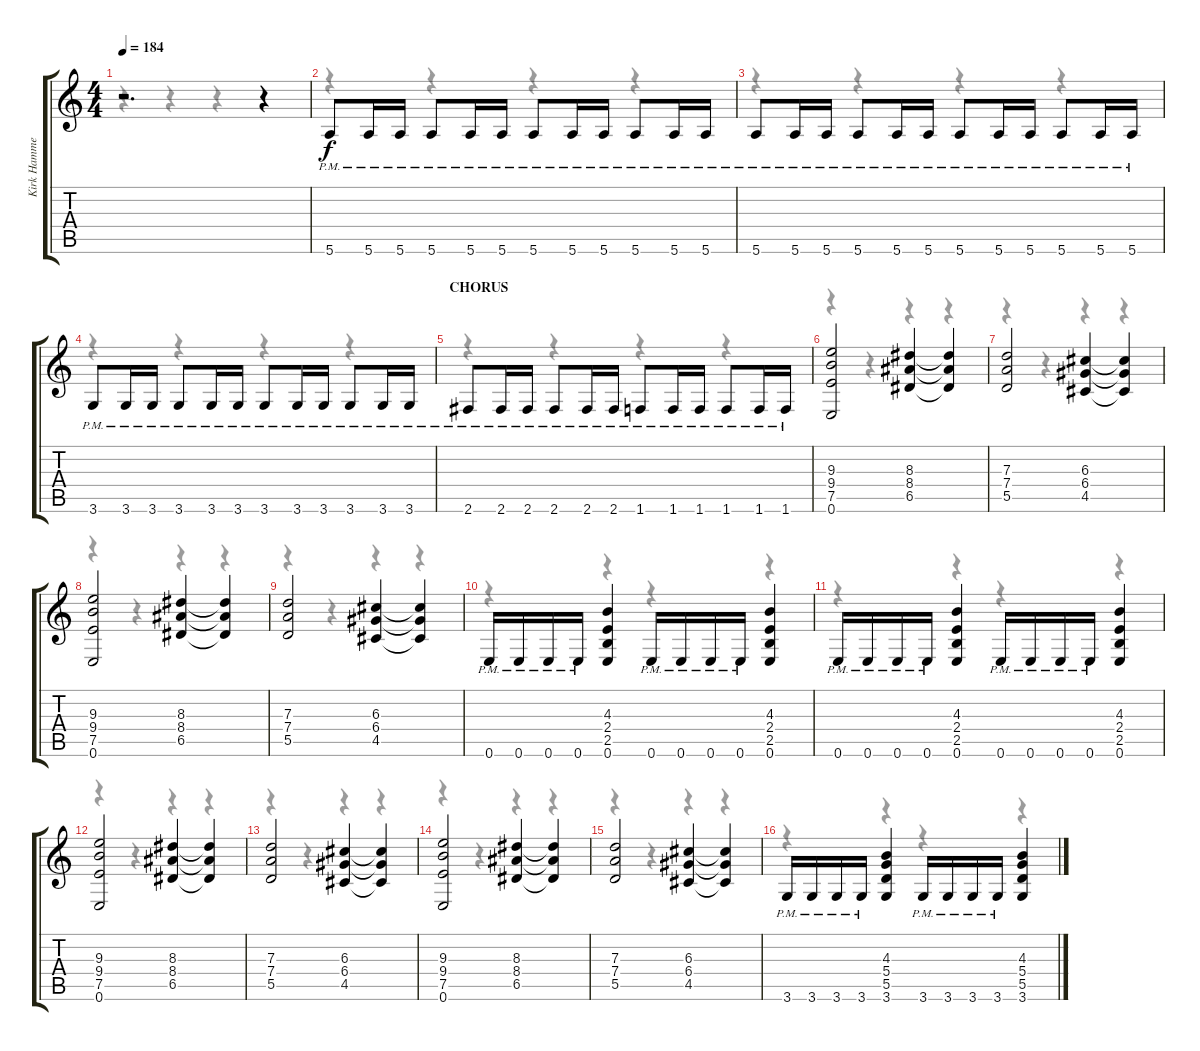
\track ("Kirk Hammett (Lead)" "Kirk Hamme") {instrument distortionguitar}
\staff {score tabs}
\tuning (E4 B3 G3 D3 A2 E2) {hide}
\voice
\ts (4 4)
\tempo 184
\clef g2
\ks c
r.2{d dy f} r.4 |
5.6{pm}.8 5.6{pm}.16 5.6{pm}.16 5.6{pm}.8 5.6{pm}.16 5.6{pm}.16 5.6{pm}.8 5.6{pm}.16 5.6{pm}.16 5.6{pm}.8 5.6{pm}.16 5.6{pm}.16 |
5.6{pm}.8 5.6{pm}.16 5.6{pm}.16 5.6{pm}.8 5.6{pm}.16 5.6{pm}.16 5.6{pm}.8 5.6{pm}.16 5.6{pm}.16 5.6{pm}.8 5.6{pm}.16 5.6{pm}.16 |
3.6{pm}.8 3.6{pm}.16 3.6{pm}.16 3.6{pm}.8 3.6{pm}.16 3.6{pm}.16 3.6{pm}.8 3.6{pm}.16 3.6{pm}.16 3.6{pm}.8 3.6{pm}.16 3.6{pm}.16 |
\section ("" "CHORUS")
2.6{pm}.8 2.6{pm}.16 2.6{pm}.16 2.6{pm}.8 2.6{pm}.16 2.6{pm}.16 1.6{pm}.8 1.6{pm}.16 1.6{pm}.16 1.6{pm}.8 1.6{pm}.16 1.6{pm}.16 |
(9.3 9.4 7.5 0.6).2 (8.3 8.4 6.5).4 (8.3{t} 8.4{t} 6.5{t}).4 |
(7.3 7.4 5.5).2 (6.3 6.4 4.5).4 (6.3{t} 6.4{t} 4.5{t}).4 |
(9.3 9.4 7.5 0.6).2 (8.3 8.4 6.5).4 (8.3{t} 8.4{t} 6.5{t}).4 |
(7.3 7.4 5.5).2 (6.3 6.4 4.5).4 (6.3{t} 6.4{t} 4.5{t}).4 |
0.6{pm}.16 0.6{pm}.16 0.6{pm}.16 0.6{pm}.16 (4.3 2.4 2.5 0.6).4 0.6{pm}.16 0.6{pm}.16 0.6{pm}.16 0.6{pm}.16 (4.3 2.4 2.5 0.6).4 |
0.6{pm}.16 0.6{pm}.16 0.6{pm}.16 0.6{pm}.16 (4.3 2.4 2.5 0.6).4 0.6{pm}.16 0.6{pm}.16 0.6{pm}.16 0.6{pm}.16 (4.3 2.4 2.5 0.6).4 |
(9.3 9.4 7.5 0.6).2 (8.3 8.4 6.5).4 (8.3{t} 8.4{t} 6.5{t}).4 |
(7.3 7.4 5.5).2 (6.3 6.4 4.5).4 (6.3{t} 6.4{t} 4.5{t}).4 |
(9.3 9.4 7.5 0.6).2 (8.3 8.4 6.5).4 (8.3{t} 8.4{t} 6.5{t}).4 |
(7.3 7.4 5.5).2 (6.3 6.4 4.5).4 (6.3{t} 6.4{t} 4.5{t}).4 |
3.6{pm}.16 3.6{pm}.16 3.6{pm}.16 3.6{pm}.16 (4.3 5.4 5.5 3.6).4 3.6{pm}.16 3.6{pm}.16 3.6{pm}.16 3.6{pm}.16 (4.3 5.4 5.5 3.6).4
\voice
\clef g2
\ottava regular
\simile none
\ks c
r.4{dy f} r.4 r.4 r.4 |
r.4 r.4 r.4 r.4 |
r.4 r.4 r.4 r.4 |
r.4 r.4 r.4 r.4 |
r.4 r.4 r.4 r.4 |
r.4 r.4 r.4 r.4 |
r.4 r.4 r.4 r.4 |
r.4 r.4 r.4 r.4 |
r.4 r.4 r.4 r.4 |
r.4 r.4 r.4 r.4 |
r.4 r.4 r.4 r.4 |
r.4 r.4 r.4 r.4 |
r.4 r.4 r.4 r.4 |
r.4 r.4 r.4 r.4 |
r.4 r.4 r.4 r.4 |
r.4 r.4 r.4 r.4
